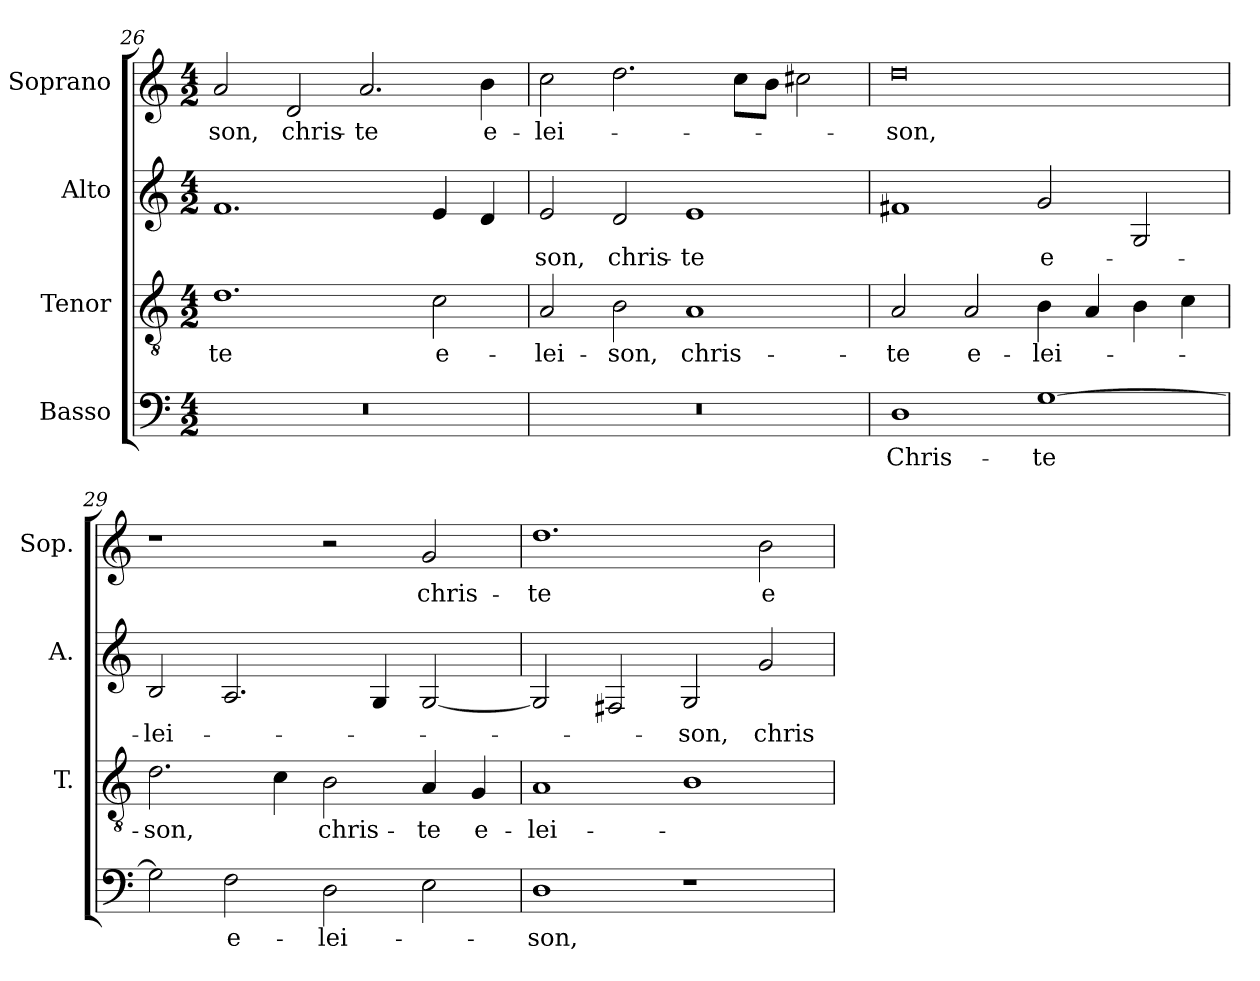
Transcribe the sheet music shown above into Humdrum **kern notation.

**kern	**text	**kern	**text	**kern	**text	**kern	**text
*part4	*part4	*part3	*part3	*part2	*part2	*part1	*part1
*staff4	*staff4	*staff3	*staff3	*staff2	*staff2	*staff1	*staff1
*I"Basso	*	*I"Tenor	*	*I"Alto	*	*I"Soprano	*
*	*	*I'T.	*	*I'A.	*	*I'Sop.	*
!!LO:LB:g=z
*clefF4	*	*clefGv2	*	*clefG2	*	*clefG2	*
*	*	*ITrd7c12	*	*	*	*	*
*k[]	*	*k[]	*	*k[]	*	*k[]	*
*C:	*	*C:	*	*C:	*	*C:	*
*M4/2	*	*M4/2	*	*M4/2	*	*M4/2	*
=26	=26	=26	=26	=26	=26	=26	=26
!LO:N:vis=1	!	!	!	!	!	!	!
!	!	!	!LO:LY:b:color=#000000	!	!	!	!
!	!	!	!	!	!	!	!LO:LY:b:color=#000000
0r	.	1.Di	-te	1.fi	.	2ai/	-son,
!	!	!	!	!	!	!	!LO:LY:b:color=#000000
.	.	.	.	.	.	2di/	chris-
!	!	!	!	!	!	!	!LO:LY:b:color=#000000
.	.	.	.	.	.	2.ai/	-te
!	!	!	!LO:LY:b:color=#000000	!	!	!	!
.	.	2Ci\	e-	4ei/	.	.	.
!	!	!	!	!	!	!	!LO:LY:b:color=#000000
.	.	.	.	4di/	.	4bi\	e-
=27	=27	=27	=27	=27	=27	=27	=27
!LO:N:vis=1	!	!	!	!	!	!	!
!	!	!	!LO:LY:b:color=#000000	!	!	!	!
!	!	!	!	!	!LO:LY:b:color=#000000	!	!
!	!	!	!	!	!	!	!LO:LY:b:color=#000000
0r	.	2AAi/	-lei-	2ei/	-son,	2cci\	-lei-
!	!	!	!LO:LY:b:color=#000000	!	!	!	!
!	!	!	!	!	!LO:LY:b:color=#000000	!	!
.	.	2BBi\	-son,	2di/	chris-	2.ddi\	.
!	!	!	!LO:LY:b:color=#000000	!	!	!	!
!	!	!	!	!	!LO:LY:b:color=#000000	!	!
.	.	1AAi	chris-	1ei	-te	.	.
.	.	.	.	.	.	8cci\L	.
.	.	.	.	.	.	8bi\J	.
.	.	.	.	.	.	2cc#Xi\	.
=28	=28	=28	=28	=28	=28	=28	=28
!	!LO:LY:b:color=#000000	!	!	!	!	!	!
!	!	!	!LO:LY:b:color=#000000	!	!	!	!
!	!	!	!	!	!	!	!LO:LY:b:color=#000000
1Di	Chris-	2AAi/	-te	1f#Xi	.	0ddi	-son,
!	!	!	!LO:LY:b:color=#000000	!	!	!	!
.	.	2AAi/	e-	.	.	.	.
!	!LO:LY:b:color=#000000	!	!	!	!	!	!
!	!	!	!LO:LY:b:color=#000000	!	!	!	!
!	!	!	!	!	!LO:LY:b:color=#000000	!	!
[1Gi	-te	4BBi\	-lei-	2gi/	e-	.	.
.	.	4AAi/	.	.	.	.	.
.	.	4BBi\	.	2Gi/	.	.	.
.	.	4Ci\	.	.	.	.	.
=29	=29	=29	=29	=29	=29	=29	=29
!	!	!	!LO:LY:b:color=#000000	!	!	!	!
!	!	!	!	!	!LO:LY:b:color=#000000	!	!
2Gi\]	.	2.Di\	-son,	2Bi/	-lei-	1r	.
!	!LO:LY:b:color=#000000	!	!	!	!	!	!
2Fi\	e-	.	.	2.Ai/	.	.	.
.	.	4Ci\	.	.	.	.	.
!	!LO:LY:b:color=#000000	!	!	!	!	!	!
!	!	!	!LO:LY:b:color=#000000	!	!	!	!
2Di\	-lei-	2BBi\	chris-	.	.	2r	.
.	.	.	.	4Gi/	.	.	.
!	!	!	!LO:LY:b:color=#000000	!	!	!	!
!	!	!	!	!	!	!	!LO:LY:b:color=#000000
2Ei\	.	4AAi/	-te	[2Gi/	.	2gi/	chris-
!	!	!	!LO:LY:b:color=#000000	!	!	!	!
.	.	4GGi/	e-	.	.	.	.
=30	=30	=30	=30	=30	=30	=30	=30
!	!LO:LY:b:color=#000000	!	!	!	!	!	!
!	!	!	!LO:LY:b:color=#000000	!	!	!	!
!	!	!	!	!	!	!	!LO:LY:b:color=#000000
1Di	-son,	1AAi	-lei-	2Gi/]	.	1.ddi	-te
.	.	.	.	2F#Xi/	.	.	.
!	!	!	!	!	!LO:LY:b:color=#000000	!	!
1r	.	1BBi	.	2Gi/	-son,	.	.
!	!	!	!	!	!LO:LY:b:color=#000000	!	!
!	!	!	!	!	!	!	!LO:LY:b:color=#000000
.	.	.	.	2gi/	chris-	2bi\	e-
=	=	=	=	=	=	=	=
*-	*-	*-	*-	*-	*-	*-	*-
